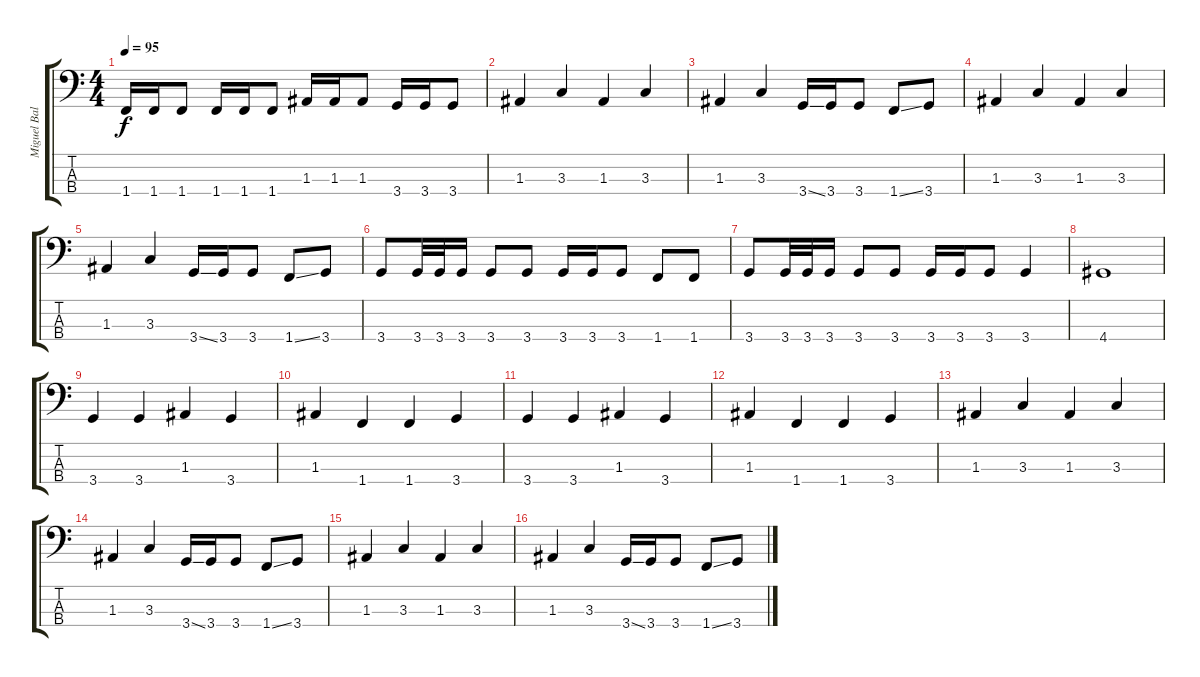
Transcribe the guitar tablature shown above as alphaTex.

\track ("Miguel Baltazar" "Miguel Bal") {instrument electricbassfinger}
\staff {score tabs}
\tuning (G2 D2 A1 E1) {hide}
\ts (4 4)
\tempo 95
\clef f4
\ks c
1.4.16{dy f} 1.4.16 1.4.8 1.4.16 1.4.16 1.4.8 1.3.16 1.3.16 1.3.8 3.4.16 3.4.16 3.4.8 |
1.3.4 3.3.4 1.3.4 3.3.4 |
1.3.4 3.3.4 3.4{ss}.16 3.4.16 3.4.8 1.4{ss}.8 3.4.8 |
1.3.4 3.3.4 1.3.4 3.3.4 |
1.3.4 3.3.4 3.4{ss}.16 3.4.16 3.4.8 1.4{ss}.8 3.4.8 |
3.4.8 3.4.32 3.4.32 3.4.16 3.4.8 3.4.8 3.4.16 3.4.16 3.4.8 1.4.8 1.4.8 |
3.4.8 3.4.32 3.4.32 3.4.16 3.4.8 3.4.8 3.4.16 3.4.16 3.4.8 3.4.4 |
4.4.1 |
3.4.4 3.4.4 1.3.4 3.4.4 |
1.3.4 1.4.4 1.4.4 3.4.4 |
3.4.4 3.4.4 1.3.4 3.4.4 |
1.3.4 1.4.4 1.4.4 3.4.4 |
1.3.4 3.3.4 1.3.4 3.3.4 |
1.3.4 3.3.4 3.4{ss}.16 3.4.16 3.4.8 1.4{ss}.8 3.4.8 |
1.3.4 3.3.4 1.3.4 3.3.4 |
1.3.4 3.3.4 3.4{ss}.16 3.4.16 3.4.8 1.4{ss}.8 3.4.8
